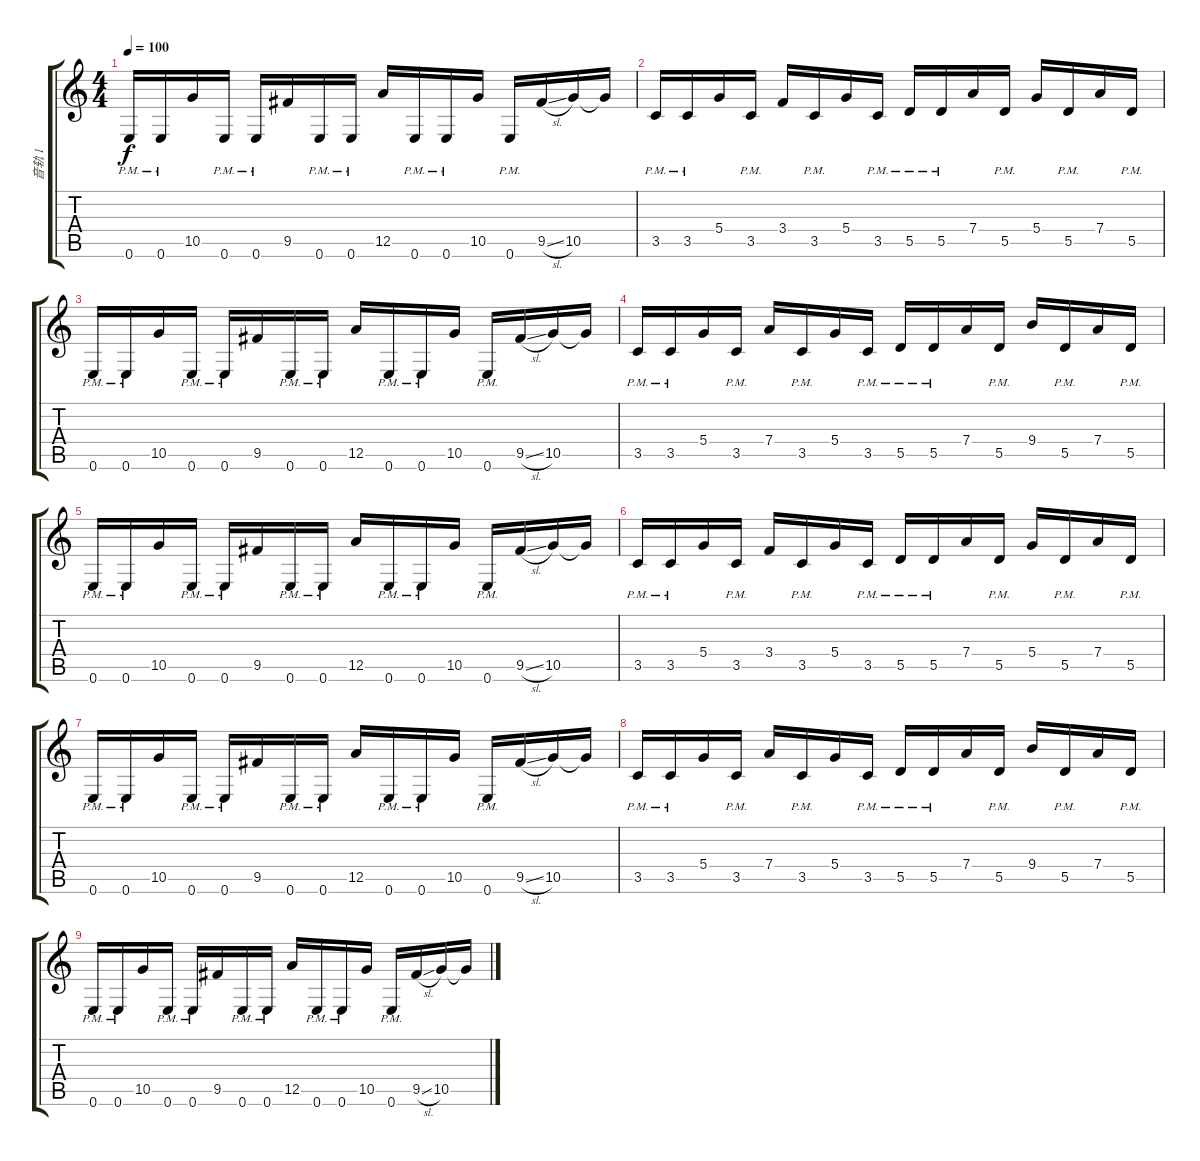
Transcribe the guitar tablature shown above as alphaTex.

\track ("音轨 1" "音轨 1") {instrument distortionguitar}
\staff {score tabs}
\tuning (E4 B3 G3 D3 A2 E2) {hide}
\ts (4 4)
\tempo 100
\clef g2
\ks c
0.6{pm}.16{dy f} 0.6{pm}.16 10.5.16 0.6{pm}.16 0.6{pm}.16 9.5.16 0.6{pm}.16 0.6{pm}.16 12.5.16 0.6{pm}.16 0.6{pm}.16 10.5.16 0.6{pm}.16 9.5{sl}.16 10.5.16 10.5{t}.16 |
3.5{pm}.16 3.5{pm}.16 5.4.16 3.5{pm}.16 3.4.16 3.5{pm}.16 5.4.16 3.5{pm}.16 5.5{pm}.16 5.5{pm}.16 7.4.16 5.5{pm}.16 5.4.16 5.5{pm}.16 7.4.16 5.5{pm}.16 |
0.6{pm}.16 0.6{pm}.16 10.5.16 0.6{pm}.16 0.6{pm}.16 9.5.16 0.6{pm}.16 0.6{pm}.16 12.5.16 0.6{pm}.16 0.6{pm}.16 10.5.16 0.6{pm}.16 9.5{sl}.16 10.5.16 10.5{t}.16 |
3.5{pm}.16 3.5{pm}.16 5.4.16 3.5{pm}.16 7.4.16 3.5{pm}.16 5.4.16 3.5{pm}.16 5.5{pm}.16 5.5{pm}.16 7.4.16 5.5{pm}.16 9.4.16 5.5{pm}.16 7.4.16 5.5{pm}.16 |
0.6{pm}.16 0.6{pm}.16 10.5.16 0.6{pm}.16 0.6{pm}.16 9.5.16 0.6{pm}.16 0.6{pm}.16 12.5.16 0.6{pm}.16 0.6{pm}.16 10.5.16 0.6{pm}.16 9.5{sl}.16 10.5.16 10.5{t}.16 |
3.5{pm}.16 3.5{pm}.16 5.4.16 3.5{pm}.16 3.4.16 3.5{pm}.16 5.4.16 3.5{pm}.16 5.5{pm}.16 5.5{pm}.16 7.4.16 5.5{pm}.16 5.4.16 5.5{pm}.16 7.4.16 5.5{pm}.16 |
0.6{pm}.16 0.6{pm}.16 10.5.16 0.6{pm}.16 0.6{pm}.16 9.5.16 0.6{pm}.16 0.6{pm}.16 12.5.16 0.6{pm}.16 0.6{pm}.16 10.5.16 0.6{pm}.16 9.5{sl}.16 10.5.16 10.5{t}.16 |
3.5{pm}.16 3.5{pm}.16 5.4.16 3.5{pm}.16 7.4.16 3.5{pm}.16 5.4.16 3.5{pm}.16 5.5{pm}.16 5.5{pm}.16 7.4.16 5.5{pm}.16 9.4.16 5.5{pm}.16 7.4.16 5.5{pm}.16 |
0.6{pm}.16 0.6{pm}.16 10.5.16 0.6{pm}.16 0.6{pm}.16 9.5.16 0.6{pm}.16 0.6{pm}.16 12.5.16 0.6{pm}.16 0.6{pm}.16 10.5.16 0.6{pm}.16 9.5{sl}.16 10.5.16 10.5{t}.16
